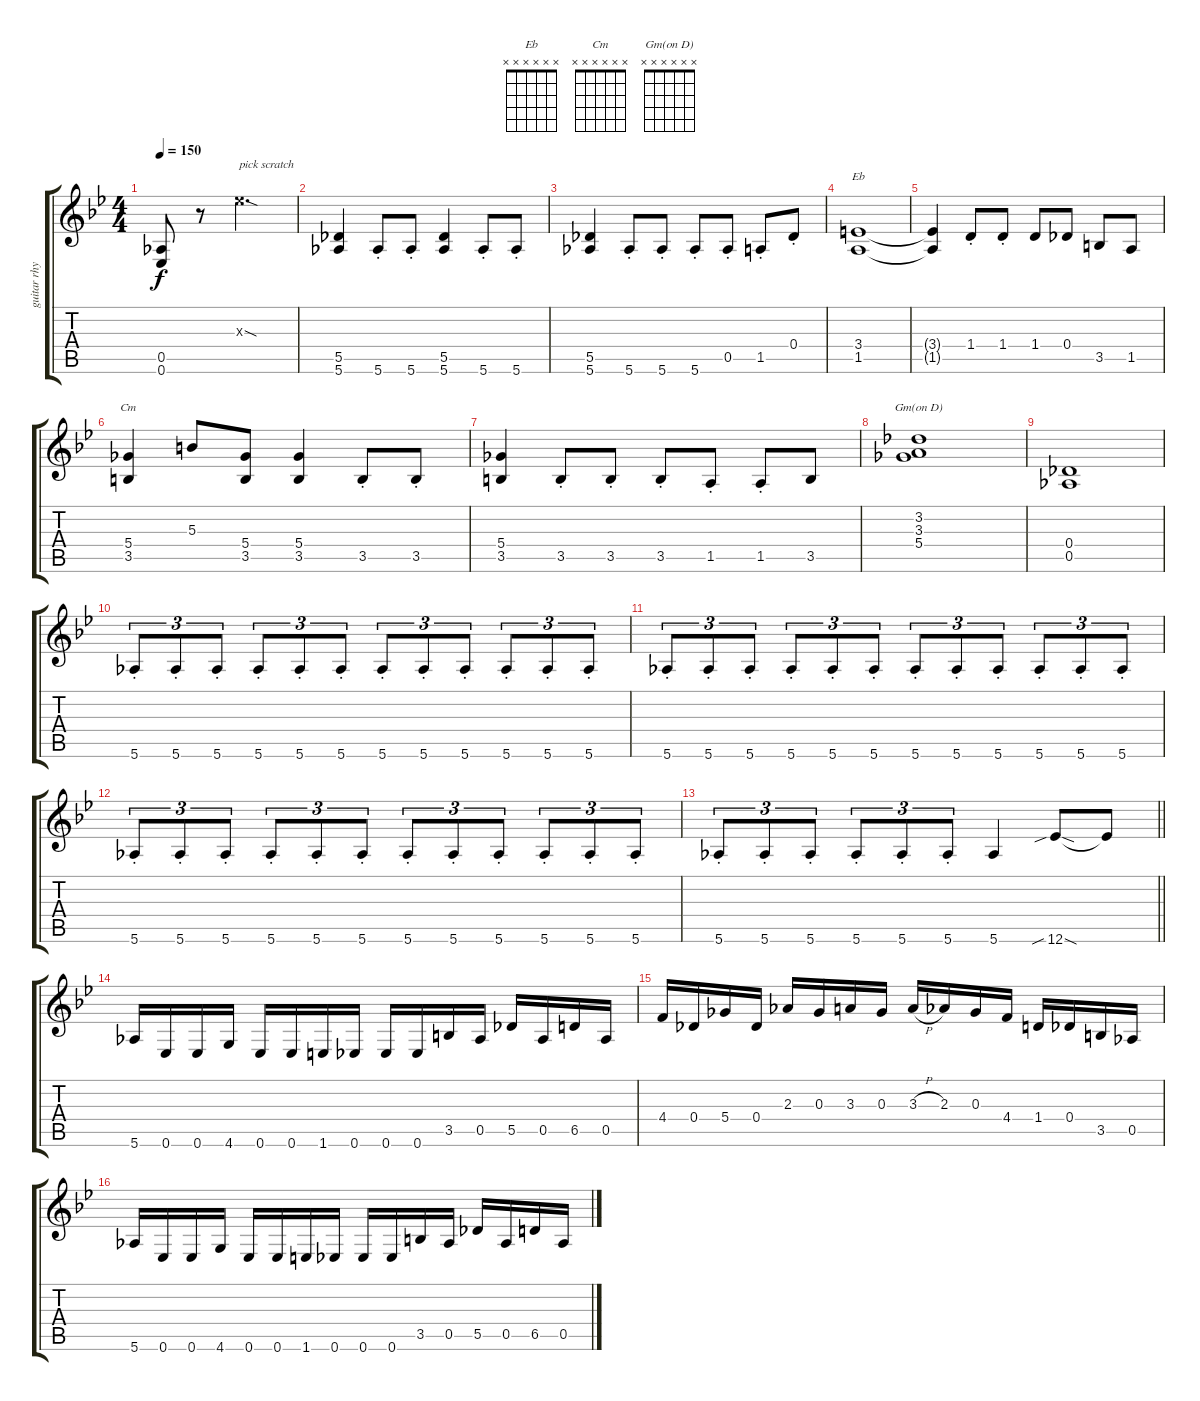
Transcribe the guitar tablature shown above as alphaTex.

\track ("guitar rhythm" "guitar rhy") {instrument overdrivenguitar}
\staff {score tabs}
\tuning (Eb4 Bb3 Gb3 Db3 Ab2 Eb2) {hide}
\chord ("Eb" x x x x x x)
\chord ("Cm" x x x x x x)
\chord ("Gm(on D)" x x x x x x)
\ts (4 4)
\tempo 150
\clef g2
\ks bb
(0.5 0.6).8{dy f} r.8 9.3{sod x}.2{d txt "pick scratch"} |
(5.5 5.6).4 5.6{st}.8 5.6{st}.8 (5.5 5.6).4 5.6{st}.8 5.6{st}.8 |
(5.5 5.6).4 5.6{st}.8 5.6{st}.8 5.6{st}.8 0.5{st}.8 1.5{st}.8 0.4{st}.8 |
(3.4 1.5).1{ch "Eb"} |
(3.4{t} 1.5{t}).4 1.4{st}.8 1.4{st}.8 1.4.8 0.4.8 3.5.8 1.5.8 |
(5.4 3.5).4{ch "Cm"} 5.3.8 (5.4 3.5).8 (5.4 3.5).4 3.5{st}.8 3.5{st}.8 |
(5.4 3.5).4 3.5{st}.8 3.5{st}.8 3.5{st}.8 1.5{st}.8 1.5{st}.8 3.5.8 |
(3.2 3.3 5.4).1{ch "Gm(on D)"} |
(0.4 0.5).1 |
5.6{st}.8{tu (3 2)} 5.6{st}.8{tu (3 2)} 5.6{st}.8{tu (3 2)} 5.6{st}.8{tu (3 2)} 5.6{st}.8{tu (3 2)} 5.6{st}.8{tu (3 2)} 5.6{st}.8{tu (3 2)} 5.6{st}.8{tu (3 2)} 5.6{st}.8{tu (3 2)} 5.6{st}.8{tu (3 2)} 5.6{st}.8{tu (3 2)} 5.6{st}.8{tu (3 2)} |
5.6{st}.8{tu (3 2)} 5.6{st}.8{tu (3 2)} 5.6{st}.8{tu (3 2)} 5.6{st}.8{tu (3 2)} 5.6{st}.8{tu (3 2)} 5.6{st}.8{tu (3 2)} 5.6{st}.8{tu (3 2)} 5.6{st}.8{tu (3 2)} 5.6{st}.8{tu (3 2)} 5.6{st}.8{tu (3 2)} 5.6{st}.8{tu (3 2)} 5.6{st}.8{tu (3 2)} |
5.6{st}.8{tu (3 2)} 5.6{st}.8{tu (3 2)} 5.6{st}.8{tu (3 2)} 5.6{st}.8{tu (3 2)} 5.6{st}.8{tu (3 2)} 5.6{st}.8{tu (3 2)} 5.6{st}.8{tu (3 2)} 5.6{st}.8{tu (3 2)} 5.6{st}.8{tu (3 2)} 5.6{st}.8{tu (3 2)} 5.6{st}.8{tu (3 2)} 5.6{st}.8{tu (3 2)} |
\barLineRight lightlight
5.6{st}.8{tu (3 2)} 5.6{st}.8{tu (3 2)} 5.6{st}.8{tu (3 2)} 5.6{st}.8{tu (3 2)} 5.6{st}.8{tu (3 2)} 5.6{st}.8{tu (3 2)} 5.6.4 12.6{sib sod}.8 12.6{t}.8 |
5.6.16 0.6.16 0.6.16 4.6.16 0.6.16 0.6.16 1.6.16 0.6.16 0.6.16 0.6.16 3.5.16 0.5.16 5.5.16 0.5.16 6.5.16 0.5.16 |
4.4.16 0.4.16 5.4.16 0.4.16 2.3.16 0.3.16 3.3.16 0.3.16 3.3{h}.16 2.3.16 0.3.16 4.4.16 1.4.16 0.4.16 3.5.16 0.5.16 |
5.6.16 0.6.16 0.6.16 4.6.16 0.6.16 0.6.16 1.6.16 0.6.16 0.6.16 0.6.16 3.5.16 0.5.16 5.5.16 0.5.16 6.5.16 0.5.16
